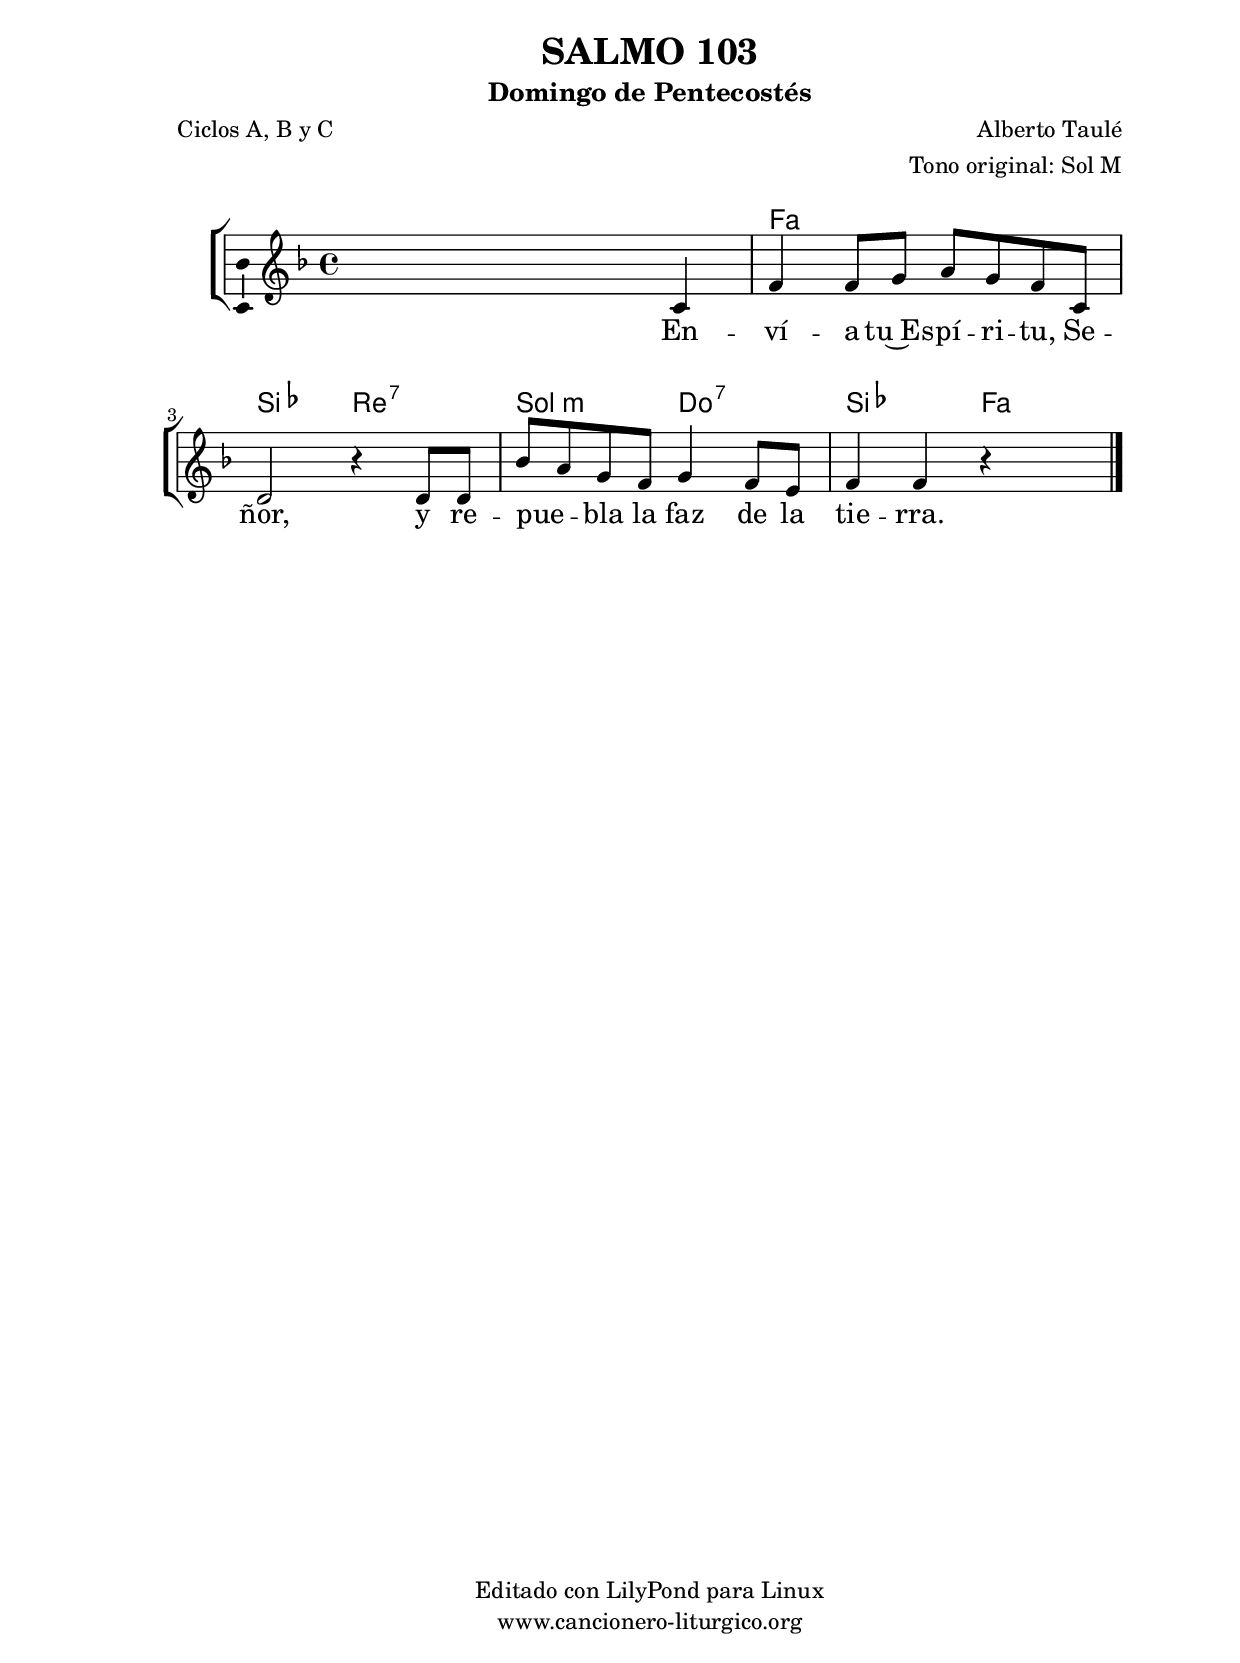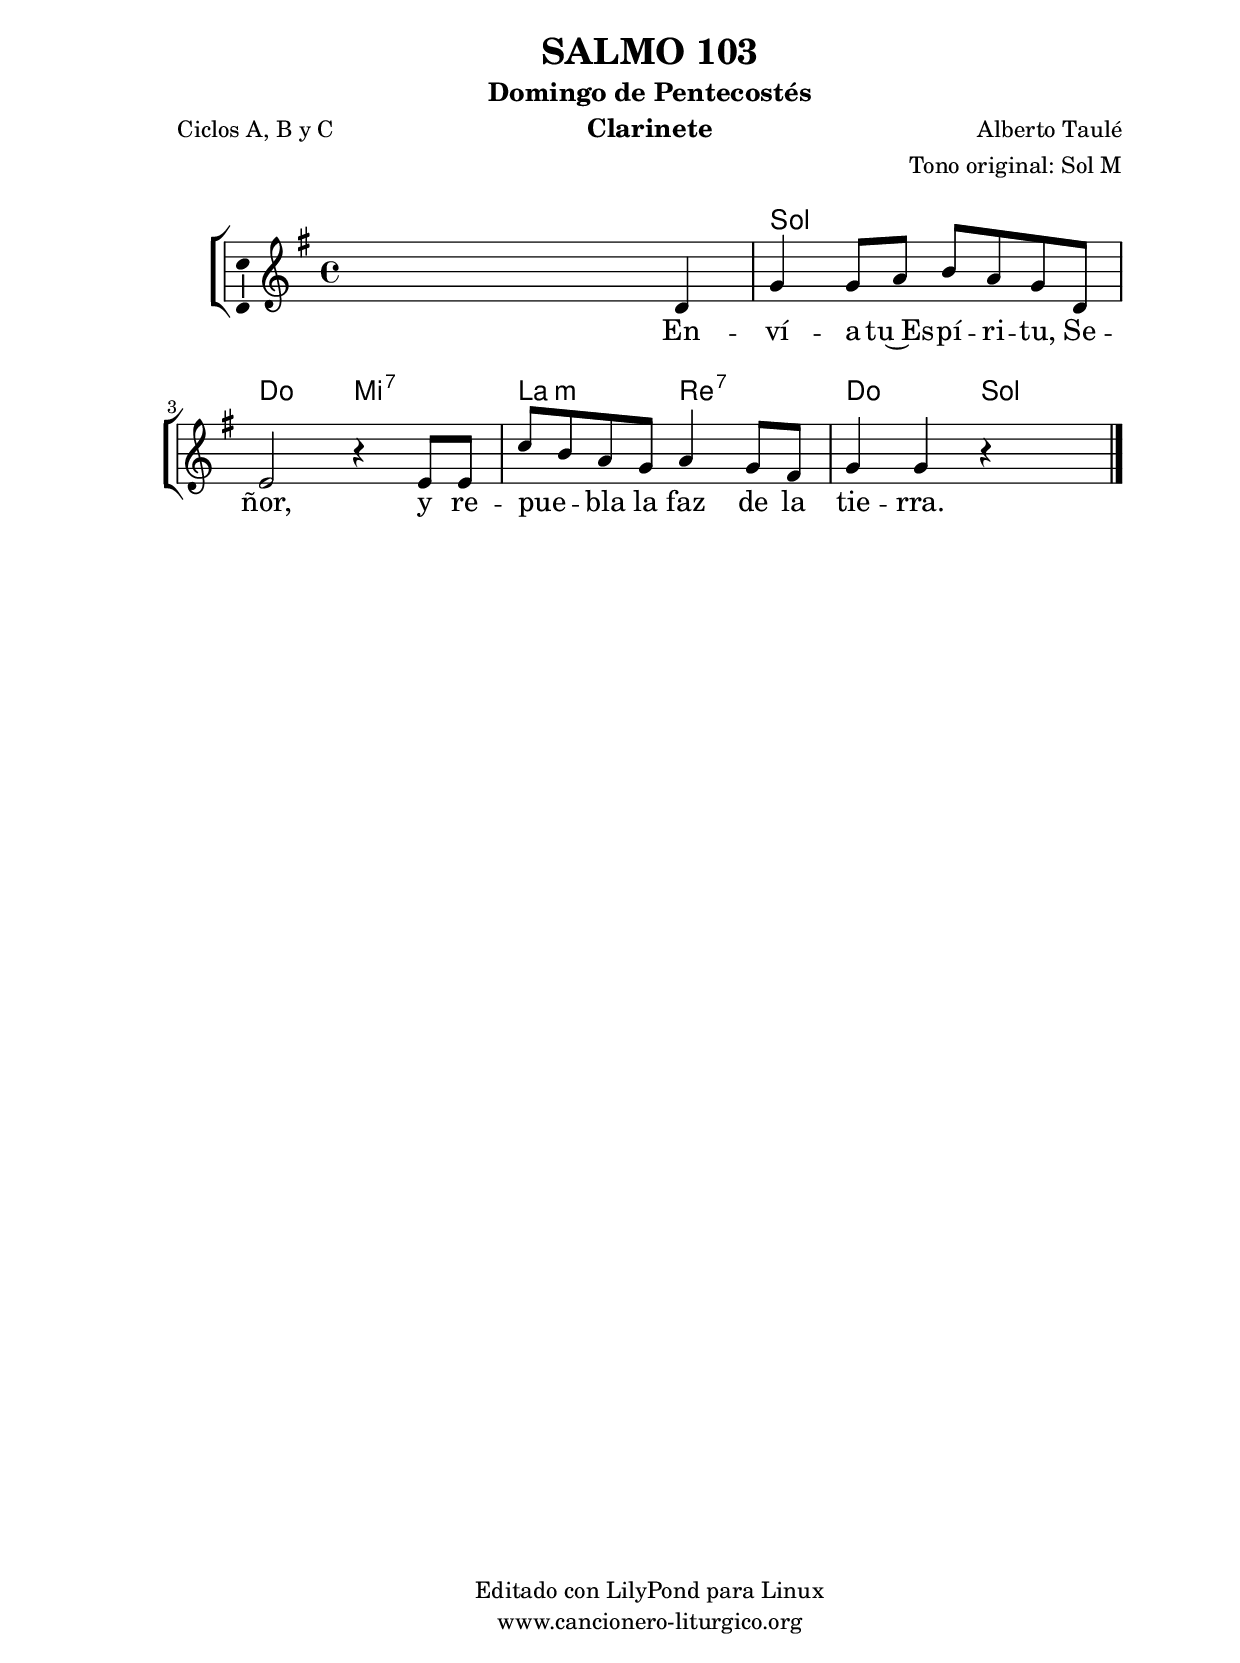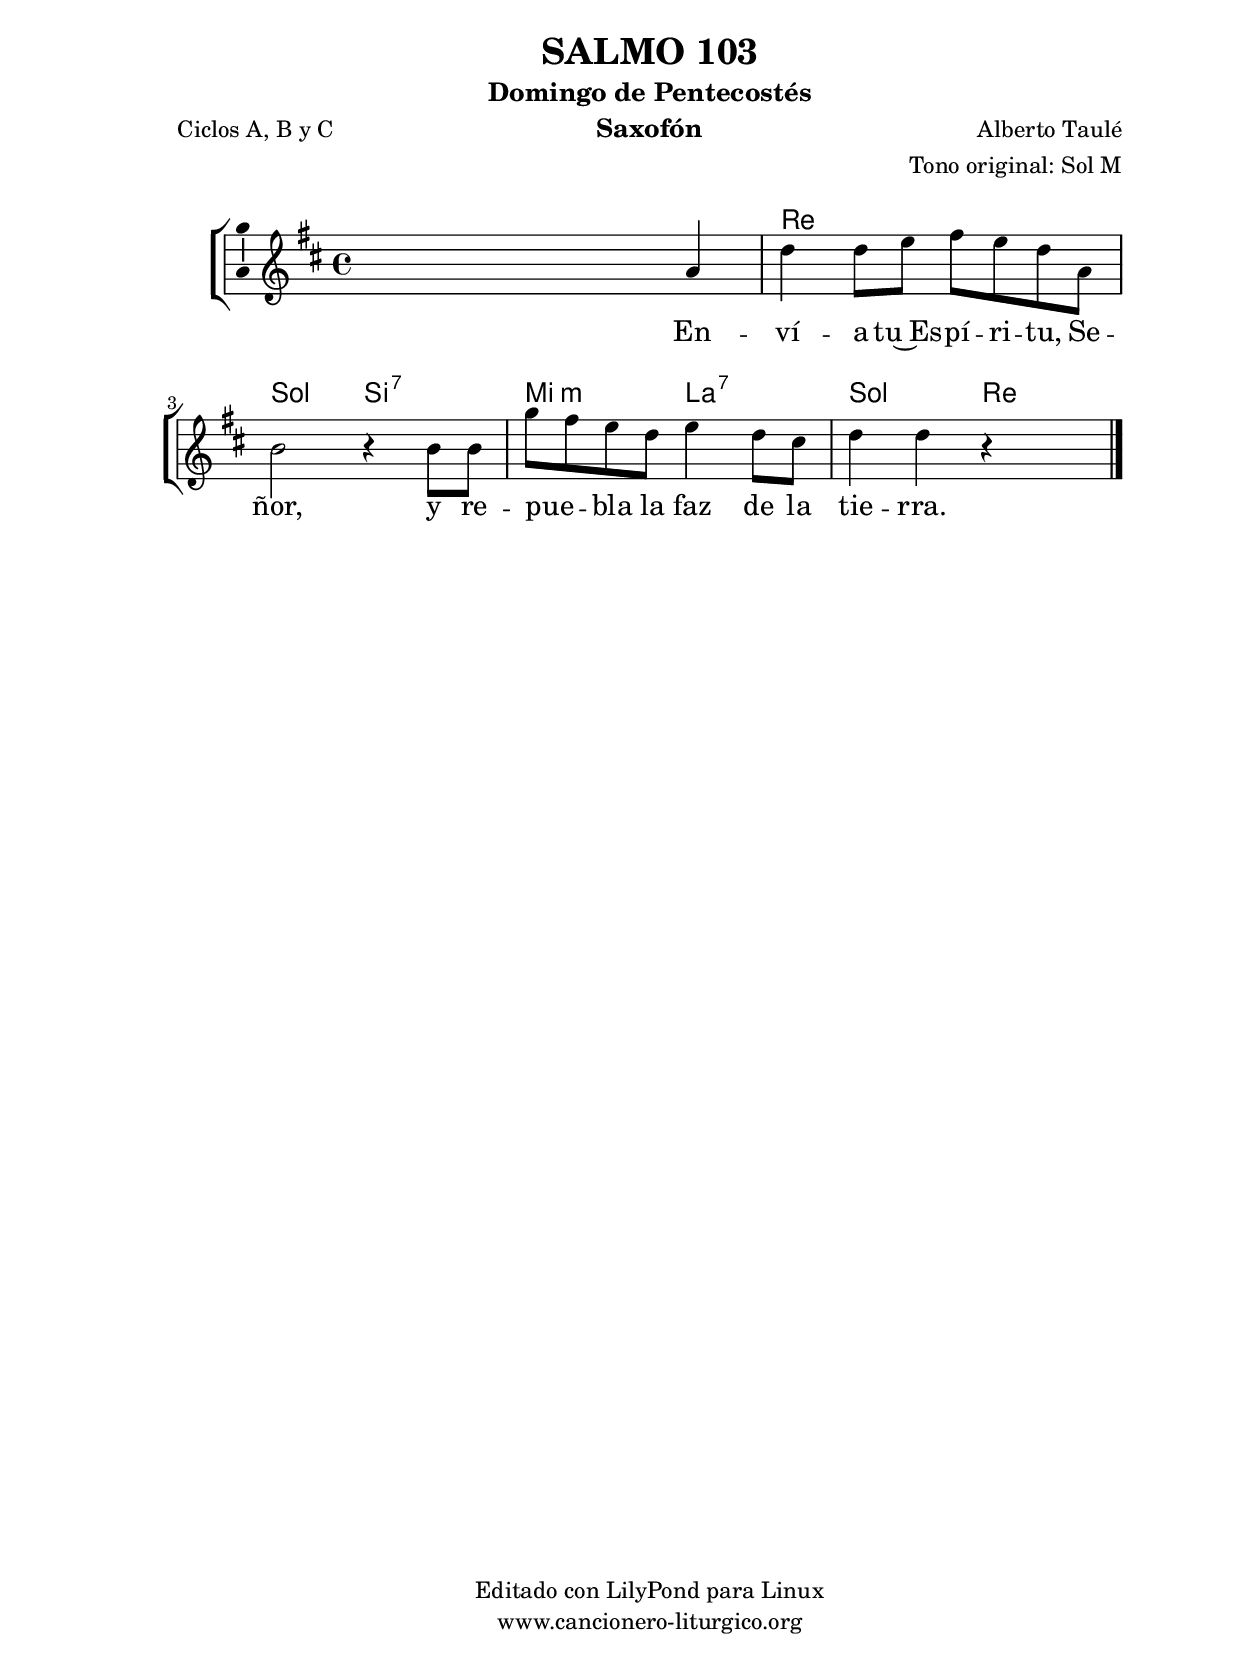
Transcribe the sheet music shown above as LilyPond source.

%
%para convertir .midi en .wav:
%timidity filename.midi -Ow -o finename.wav
%
%
%Para convertir de .wav a .mp3:
%lame -h -m j filename.wav
%
%
%para escuchar el midi:
%timidity nombrefichero.midi
%


%versión de lilypond para la que se ha escrito esta partitura:
\version "2.16.0"

	%Tamaño papel
	#(set-default-paper-size "a4")
	%Tamaño partitura
	#(set-global-staff-size 20)
	%No responde al pulsar sobre una nota
	#(ly:set-option 'point-and-click #f)

%parámetros del encabezamiento:
\header {
	title = "SALMO 103"
	subtitle = "Domingo de Pentecostés"
	composer = "Alberto Taulé"
	poet = "Ciclos A, B y C"
	meter = ""
	arranger = "Tono original: Sol M"
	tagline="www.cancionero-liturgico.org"
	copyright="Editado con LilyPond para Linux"
	}

%parámetros asociados al papel:
\paper  {
	oddHeaderMarkup = \markup {\fill-line { \on-the-fly #not-first-page \fromproperty #'header:title \on-the-fly #not-first-page \fromproperty #'header:composer }}
	evenHeaderMarkup = \markup {\fill-line { \fromproperty #'header:composer \fromproperty #'header:title }}
	#(set-paper-size "a4")
	print-page-number = ##f
	first-page-number = 1
	print-first-page-number = ##f
%	head-separation = 3.0 \cm
	top-margin = 2.0 \cm
	bottom-margin = 0.5\cm
%%%	bottom-margin = -1.0\cm
	left-margin = 3.0 \cm
	line-width = 16.0 \cm 
	indent = 8\mm
	interscoreline = 2.\mm
	between-system-space = 15\mm
%	para que las partituras no llenen la hoja:
	ragged-bottom = ##t
%	idem para la última hoja:
	ragged-last-bottom = ##f
%	para que las partituras llenen el ancho del papel:
	ragged-last = ##f
	after-title-space = 2.5 \cm
%page-count=1
system-count=2

	%Flexible Vertical Spacing
%	markup-markup-spacing =
%	#'((basic-distance . 15) (minimum-distance . 15) (padding . 3))
	markup-system-spacing =
	#'((basic-distance . 15) (minimum-distance . 15) (padding . 3))
	system-system-spacing =
	#'((basic-distance . 15) (minimum-distance . 15) (padding . 3))
	score-system-spacing =
	#'((basic-distance . 15) (minimum-distance . 15) (padding . 5))
%	top-system-spacing = % header
%	#'((basic-distance . 8) (minimum-distance . 0) (padding . 3))
%	top-markup-spacing =
%	#'((basic-distance . 20) (minimum-distance . 20) (padding . 3))
	last-bottom-spacing = % footer
	#'((basic-distance . 5) (minimum-distance . 5) (padding . 3))
%	score-markup-spacing =
%	#'((basic-distance . 16) (minimum-distance . 13) (padding . 3))

	}


%parámetros que afectan a toda la partitura:
global =  {
	%clave de sol (G):
	\clef G
	%armadura:
	\transpose g f
	\key g \major
	\tempo 4=80
	\set Score.tempoHideNote = ##t
	}


acordes = {
	\italianChords
	\chordmode {
	\transpose g f
{

s1
g2 s c e:7 a:m d:7 c g

	}
	}
}

melodia = 
	\transpose g f
{
	\relative c'{

\time 4/4

s2 s4 d4
g4 g8 a b a g d
e2 r4 e8 e
c'8 b a g a4 g8 fis
g4 g r4 s4

	\bar "|."
	}
	}


texto = \lyricmode {
En -- ví -- a tu~Es -- pí -- ri -- tu, Se -- ñor,
y re -- pue -- _ bla la faz de la tie -- rra.
	}


acordesStaff = \context ChordNames = acordesStaff <<
	\set chordChanges = ##t
	\acordes
	>>


vozStaff = \context Voice = vozStaff
\with {\consists "Ambitus_engraver"}
<<
%	\set Staff.instrumentName = ""
%	\set Staff.shortInstrumentName = ""
%	\set Staff.midiInstrument = #"clarinet"
%	\set Staff.midiInstrument = #"cello"
%	\set Staff.midiInstrument = #"flute"
	\set Staff.midiInstrument = #"electric guitar (jazz)"
%	\set Staff.midiInstrument = #"english horn"
%	\set Staff.midiInstrument = #"violin"
%	\set Staff.midiInstrument = #"glockenspiel"
	\set Staff.midiMinimumVolume = #0.7
	\set Staff.midiMaximumVolume = #0.9
	\global
	\melodia
	>>


textoStaff = \context Lyrics = textoStaff <<
	\lyricsto vozStaff \texto
	>>

\book {
	\score {
		\context ChoirStaff {
			\override StaffGroup.SystemStartBracket #'collapse-height = #1
			\override Score.SystemStartBar #'collapse-height = #1
			<<
			\acordesStaff
			\vozStaff
			\textoStaff
			>>
			}
		\layout {
	    		\context {
				\Lyrics
				\override LyricText #'font-size = #2
				}
	   		 \context {
				\Score
				%fontSize = #3
				\override StaffSymbol #'staff-space = #(magstep +3)
				%\override Beam #'thickness = #0.55
				%\override SpacingSpanner #'spacing-increment = #1.0
				%\override Slur #'height-limit = #1.5
				}
			}
		}
	\score {
		\unfoldRepeats
		\context ChoirStaff {
			<<
			\acordesStaff
			\vozStaff
			>>
			}
		\midi {
	  		\context {
	  			\Score
				tempoWholesPerMinute = #(ly:make-moment 70 4)
				}
			}
		}
	}

%Partitura para clarinete
#(define output-suffix "C")
\book {
	\header{
		instrument = "Clarinete"
		}
	\score {
		\context ChoirStaff {
			\override StaffGroup.SystemStartBracket #'collapse-height = #1
			\override Score.SystemStartBar #'collapse-height = #1
\transpose c d
			<<
			\acordesStaff
			\vozStaff
			\textoStaff
			>>
			}
		\layout {
	    		\context {
				\Lyrics
				\override LyricText #'font-size = #2
				}
	   		 \context {
				\Score
				%fontSize = #3
				\override StaffSymbol #'staff-space = #(magstep +3)
				%\override Beam #'thickness = #0.55
				%\override SpacingSpanner #'spacing-increment = #1.0
				%\override Slur #'height-limit = #1.5
				}
			}
		}
	}

%Partitura para saxofón
#(define output-suffix "S")
\book {
	\header{
		instrument = "Saxofón"
		}
	\score {
		\context ChoirStaff {
			\override StaffGroup.SystemStartBracket #'collapse-height = #1
			\override Score.SystemStartBar #'collapse-height = #1
\transpose c a
			<<
			\acordesStaff
			\vozStaff
			\textoStaff
			>>
			}
		\layout {
	    		\context {
				\Lyrics
				\override LyricText #'font-size = #2
				}
	   		 \context {
				\Score
				%fontSize = #3
				\override StaffSymbol #'staff-space = #(magstep +3)
				%\override Beam #'thickness = #0.55
				%\override SpacingSpanner #'spacing-increment = #1.0
				%\override Slur #'height-limit = #1.5
				}
			}
		}
	}

